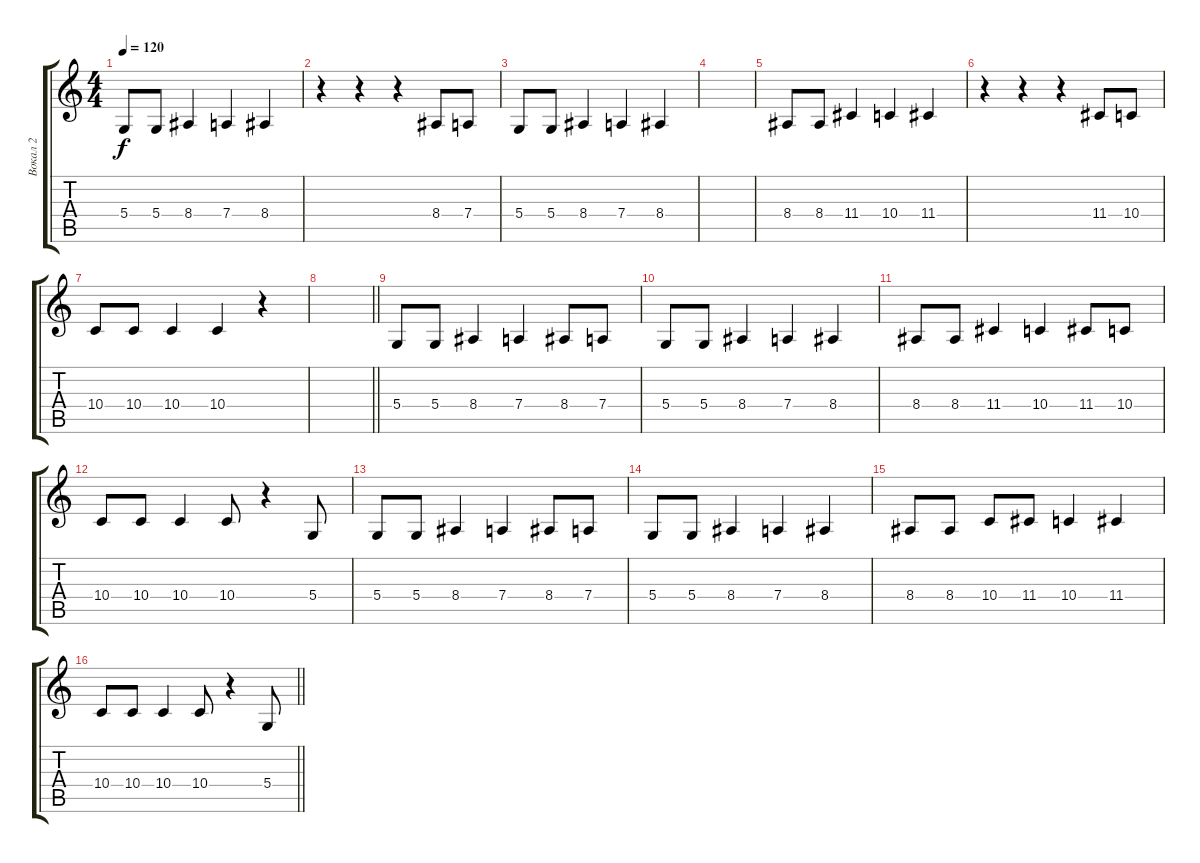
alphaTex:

\track ("Вокал 2" "Вокал 2") {instrument pad1newage}
\staff {score tabs}
\tuning (E4 B3 G3 D3 A2 E2) {hide}
\ts (4 4)
\tempo 120
\clef g2
\ks c
5.4.8{dy f} 5.4.8 8.4.4 7.4.4 8.4.4 |
r.4 r.4 r.4 8.4.8 7.4.8 |
5.4.8 5.4.8 8.4.4 7.4.4 8.4.4 |
|
8.4.8 8.4.8 11.4.4 10.4.4 11.4.4 |
r.4 r.4 r.4 11.4.8 10.4.8 |
10.4.8 10.4.8 10.4.4 10.4.4 r.4 |
\barLineRight lightlight
|
5.4.8 5.4.8 8.4.4 7.4.4 8.4.8 7.4.8 |
5.4.8 5.4.8 8.4.4 7.4.4 8.4.4 |
8.4.8 8.4.8 11.4.4 10.4.4 11.4.8 10.4.8 |
10.4.8 10.4.8 10.4.4 10.4.8 r.4 5.4.8 |
5.4.8 5.4.8 8.4.4 7.4.4 8.4.8 7.4.8 |
5.4.8 5.4.8 8.4.4 7.4.4 8.4.4 |
8.4.8 8.4.8 10.4.8 11.4.8 10.4.4 11.4.4 |
\barLineRight lightlight
10.4.8 10.4.8 10.4.4 10.4.8 r.4 5.4.8
